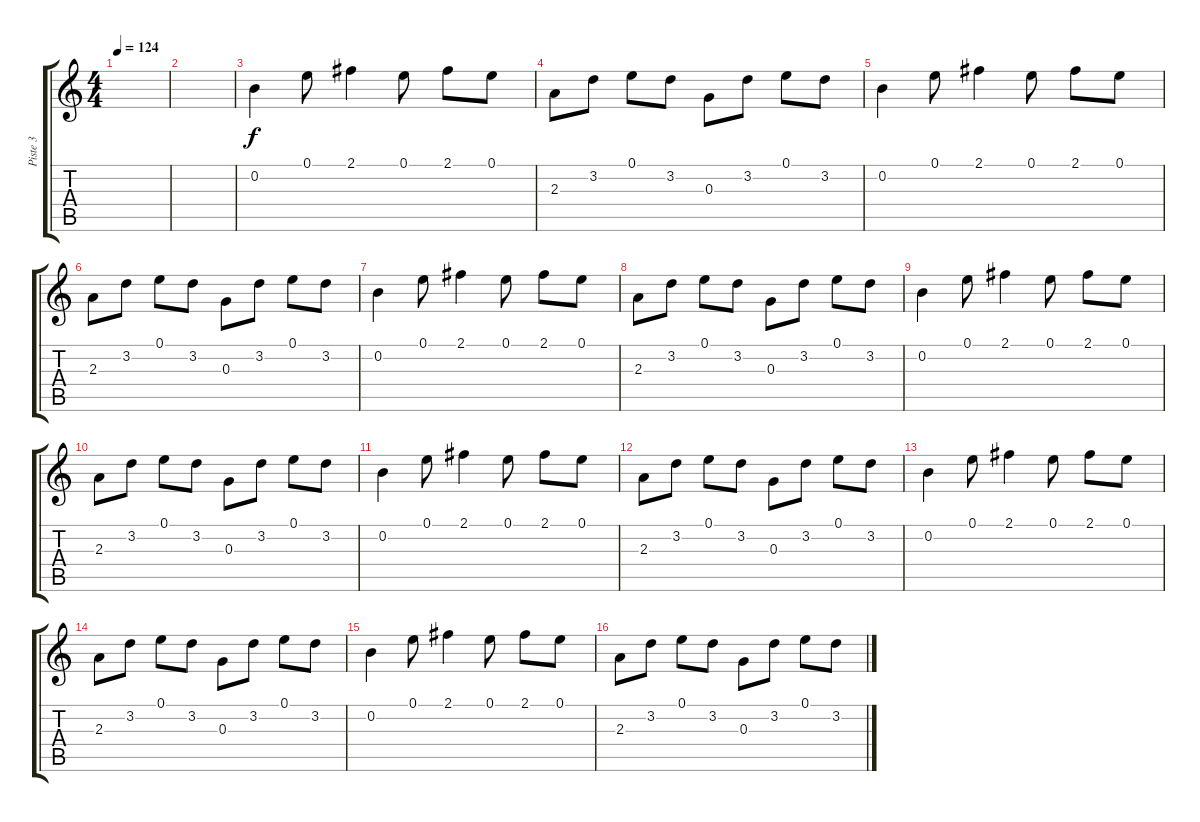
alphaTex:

\track ("Piste 3" "Piste 3") {instrument acousticguitarnylon}
\staff {score tabs}
\tuning (E4 B3 G3 D3 A2 E2) {hide}
\ts (4 4)
\tempo 124
\clef g2
\ks c
|
|
0.2.4 0.1.8 2.1.4 0.1.8 2.1.8 0.1.8 |
2.3.8 3.2.8 0.1.8 3.2.8 0.3.8 3.2.8 0.1.8 3.2.8 |
0.2.4 0.1.8 2.1.4 0.1.8 2.1.8 0.1.8 |
2.3.8 3.2.8 0.1.8 3.2.8 0.3.8 3.2.8 0.1.8 3.2.8 |
0.2.4 0.1.8 2.1.4 0.1.8 2.1.8 0.1.8 |
2.3.8 3.2.8 0.1.8 3.2.8 0.3.8 3.2.8 0.1.8 3.2.8 |
0.2.4 0.1.8 2.1.4 0.1.8 2.1.8 0.1.8 |
2.3.8 3.2.8 0.1.8 3.2.8 0.3.8 3.2.8 0.1.8 3.2.8 |
0.2.4 0.1.8 2.1.4 0.1.8 2.1.8 0.1.8 |
2.3.8 3.2.8 0.1.8 3.2.8 0.3.8 3.2.8 0.1.8 3.2.8 |
0.2.4 0.1.8 2.1.4 0.1.8 2.1.8 0.1.8 |
2.3.8 3.2.8 0.1.8 3.2.8 0.3.8 3.2.8 0.1.8 3.2.8 |
0.2.4 0.1.8 2.1.4 0.1.8 2.1.8 0.1.8 |
2.3.8 3.2.8 0.1.8 3.2.8 0.3.8 3.2.8 0.1.8 3.2.8
